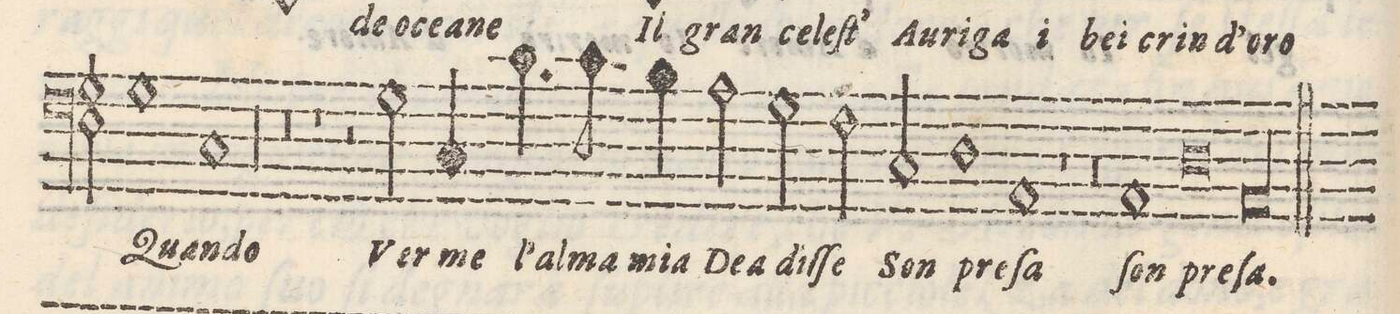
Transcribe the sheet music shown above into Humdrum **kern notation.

**kern	**text
*I"BASSO	*
*clefF4	*
*k[]	*
*met(C)	*
*M2/1	*
1G	Quan-
1C	-do
=23-	=23-
00r	.
=24-	=24-
=25-	=25-
0r	.
=26-	=26-
1r	.
2r	.
2G\	Ver
=27-	=27-
4C/	me
4.c\	l'al-
8c\	-ma
4B\	mia
2A\	Dea
2G\	diſ-
=28-	=28-
2F\	-ſe
2C/	Son
1D	pre-
=29-	=29-
1AA	-ſa
1r	.
=30-	=30-
0r	.
=31-	=31-
1AA	ſon
0D	pre-
=32-	=32-
1%5AA	-ſa.
=33-	=33-
==	==
*-	*-
